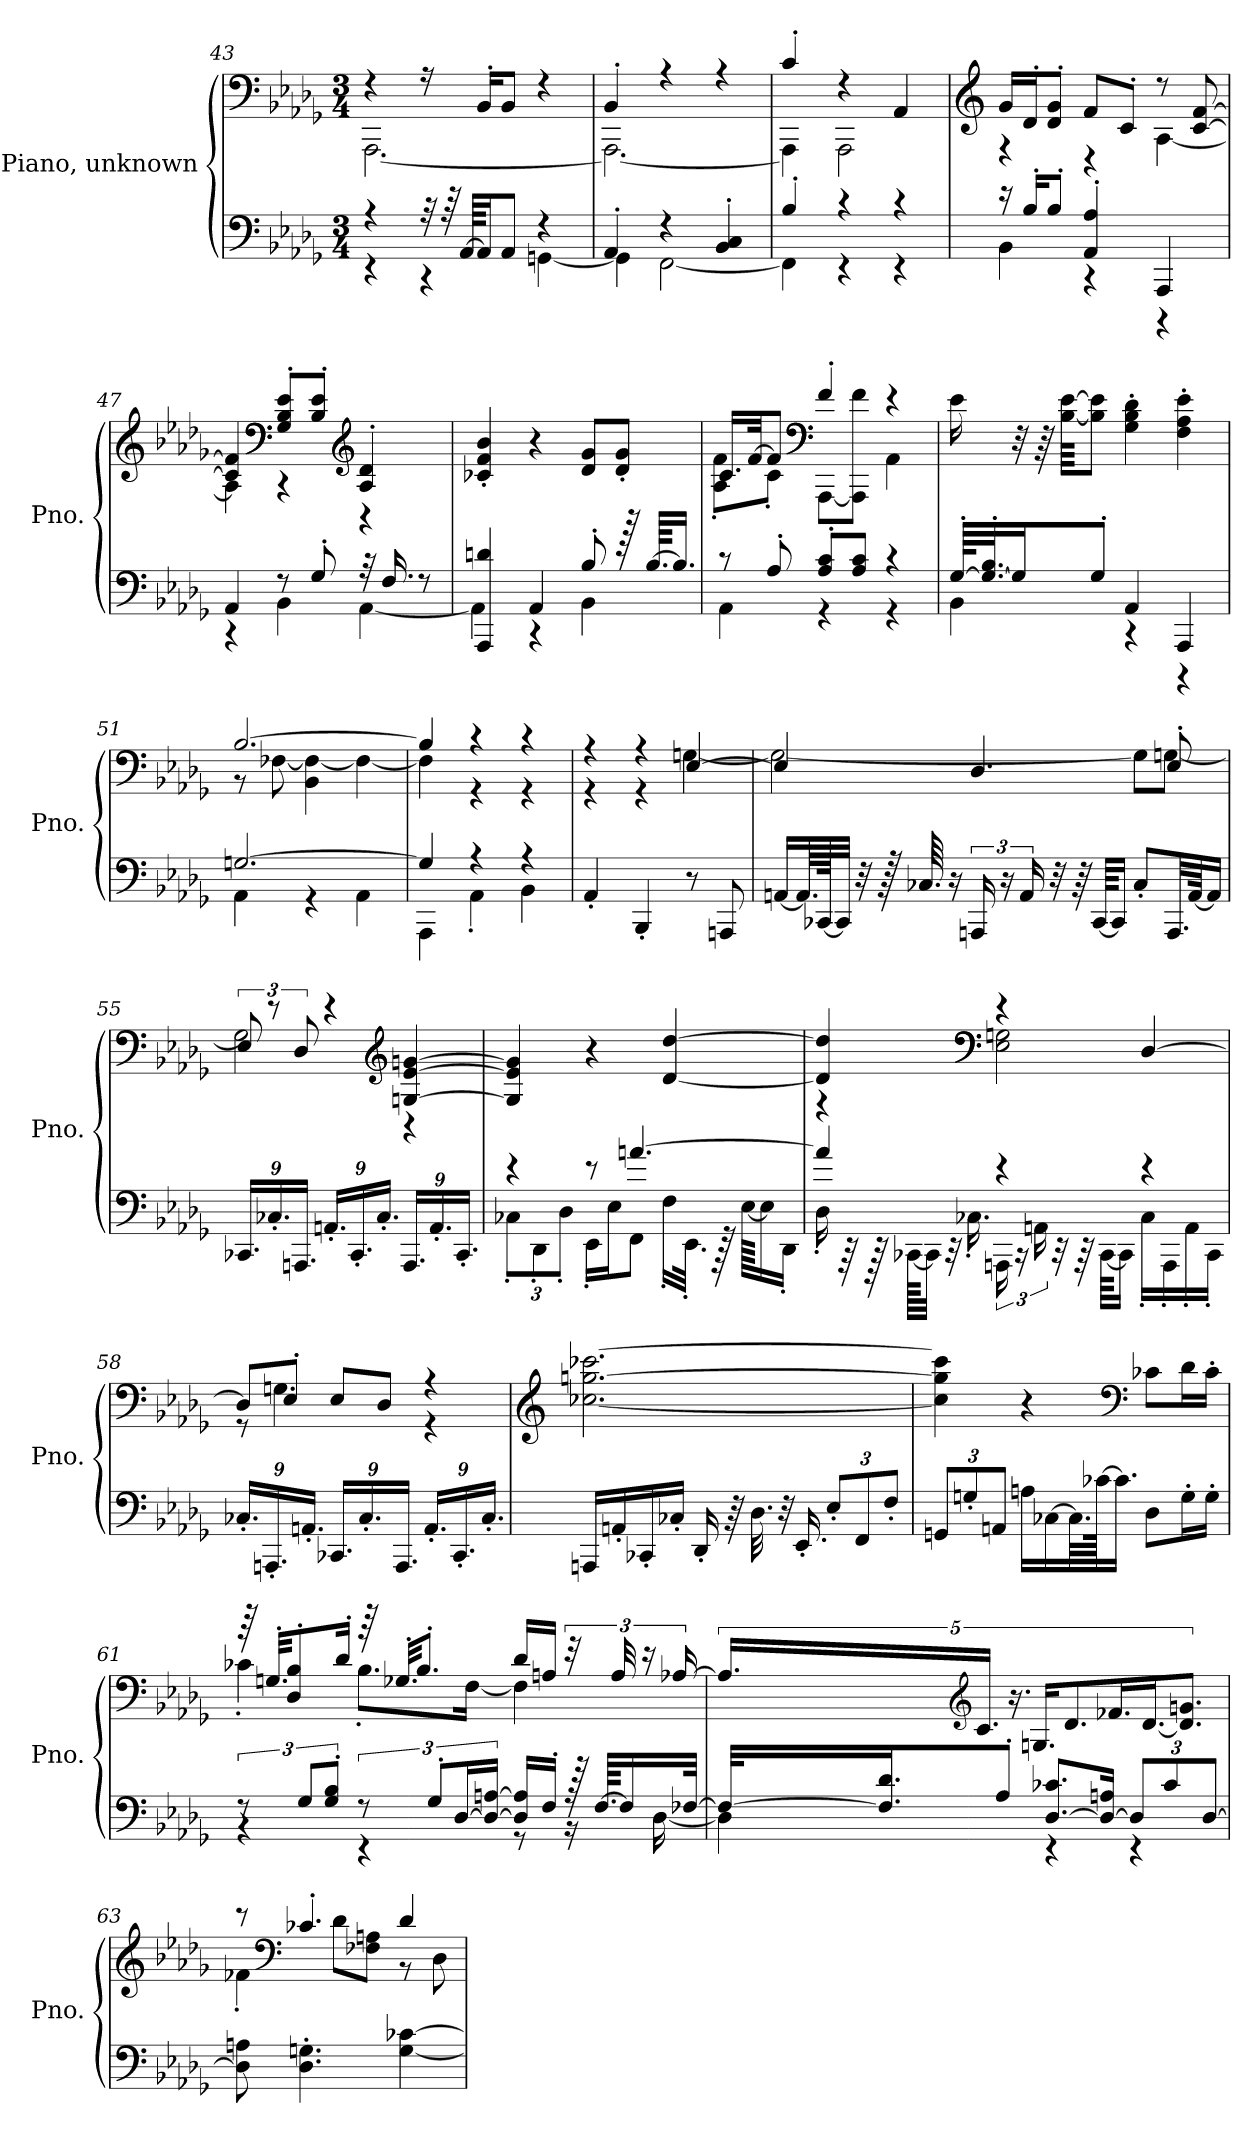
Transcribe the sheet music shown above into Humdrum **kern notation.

**kern	**kern
*part1	*part1
*staff2	*staff1
*I"Piano, unknown	*
*I'Pno.	*
*clefF4	*clefF4
*k[b-e-a-d-g-]	*k[b-e-a-d-g-]
*M3/4	*M3/4
=43	=43
*^	*^
4r	4r	4r	[2.AAA-\
32r	4r	16r	.
64r	.	.	.
[64AA-/KKLL	.	.	.
16AA-/J]	.	16BB-'/KL	.
8AA-/J	.	8BB-/J	.
4r	[4GGn\	4r	.
=44	=44	=44	=44
4AA-'/	4GG\]	4BB-'/	2.AAA-\_
4r	[2FF\	4r	.
4BB-/' 4C/'	.	4r	.
=45	=45	=45	=45
4B-'/	4FF\]	4c'/	4AAA-\]
4r	4r	4r	2AAA-\
4r	4r	4AA-/	.
!!LO:LB:g=z	!!
=46	=46	=46	=46
*	*	*clefG2	*
16r	4BB-\	16g-/LL	4r
16B-'/KL	.	16d-'/J	.
8B-'/J	.	8d-/' 8g-/'J	.
4AA-/' 4A-/'	4r	8f/L	4r
.	.	8c'/J	.
4AAA-/	4r	8r	[4A-\
.	.	[8c/ [8f/	.
=47	=47	=47	=47
4AA-/	4r	4c/] 4f/]	4A-\]
*	*	*clefF4	*
8r	4BB-\	8G-/' 8B-/' 8e-/'L	4r
8G-'/	.	8B-/' 8e-/'J	.
*	*	*clefG2	*
32r	[4AA-\	4A-/' 4d-/'	4r
16.F/	.	.	.
8r	.	.	.
*	*	*v	*v
=48	=48	=48
4AAA-/ 4dn/	4AA-\]	4c-X/' 4f/' 4b-/'
4AA-/	4r	4r
8B-'/	4BB-\	8d-/ 8g-/L
128r	.	8d-/' 8g-/'J
[64.B-/KKLL	.	.
16.B-/JJ]	.	.
=49	=49	=49
*	*	*^
8r	4AA-\	16.c/LL	8A-\' 8f\'L
.	.	[32f/JK	.
8A-'/	.	8f/J]	8c'\J
*	*	*clefF4	*
8A-/' 8c/'L	4r	4f'/	[8AAA-\L
8A-/ 8c/J	.	.	8AAA-\] 8f\J
4r	4r	4r	4AA-\
*	*	*v	*v
!!LO:LB:g=z
=50	=50	=50
[64G-'/KLLL	4BB-\	16e-\
32.G-/_' 32.B-/'J	.	.
16G-/J]	.	32r
.	.	64r
.	.	[64B-\ [64e-\KKKL
8G-'/J	.	8B-\] 8e-\]J
4AA-/	4r	4G-\' 4B-\' 4d-\'
4AAA-/	4r	4F\' 4A-\' 4e-\'
=51	=51	=51
*	*	*^
[2.Gn/	4AA-\	[2.B-/	8r
.	.	.	[8F-X\
.	4r	.	4BB-\ 4F-\_
.	4AA-\	.	4F-\_
=52	=52	=52	=52
4G/]	4AAA-\	4B-/]	4F-\]
4r	4AA-'\	4r	4r
4r	4BB-\	4r	4r
*v	*v	*	*
=53	=53	=53
4AA-'/	4r	4r
4BBB-'/	4r	4r
8r	[4E-/	[4Gn\
8AAAn/	.	.
!!LO:LB:g=z	!!
=54	=54	=54
[16AAn/LL	4E-/]	2G\_
64.AA/LL]	.	.
[128CC-X/JK	.	.
32CC-/JJJ]	.	.
32r	.	.
128r	.	.
64.C-X/	.	.
16r	.	.
24AAAn/	4.D-/	.
24r	.	.
24AA/	.	.
32r	.	.
64r	.	.
[64CC-/KKLL	.	.
16CC-/JJ]	.	.
8C-'/L	.	8G\L]
32.AAA/LL	8E-'/	[8Gn\J
[64AA/JK	.	.
16AA/JJ]	.	.
=55	=55	=55
*Xbrackettup	*	*
18.CC-X/LL	12E-/	2G\]
18.C-X'/	12r	.
18.AAAn/JJ	12D-/	.
18.AAn'/LL	4r	.
18.CC-'/	.	.
18.C-'/JJ	.	.
*	*clefG2	*
18.AAA/LL	[4Gn/ [4e-/ [4gn/	4r
18.AA'/	.	.
18.CC-'/JJ	.	.
*	*v	*v
!!LO:LB:g=z
=56	=56
*^	*
4r	12C-X'\L	4G/] 4e-/] 4g/]
.	12DD-'\	.
.	12D-'\J	.
8r	16EE-'\LL	4r
.	16E-\J	.
[4.an/	8FF\J	.
.	16F'\LL	[4d-/ [4dd-/
.	32.EE-'\JJk	.
.	128r	.
.	[128E-\KKKLL	.
.	16E-\]	.
.	16DD-'\JJ	.
=57	=57	=57
*	*	*^
4a/]	16D-'\	4d-/] 4dd-/]	4r
.	64r	.	.
.	128r	.	.
.	[128CC-X\KKLLL	.	.
.	32CC-\JJJ]	.	.
.	32r	.	.
.	16.C-X'\	.	.
*	*	*clefF4	*
*	*brackettup	*	*
4r	24AAAn\	4r	2E-\ 2Gn\
.	24r	.	.
.	24AAn\	.	.
.	32r	.	.
.	64r	.	.
.	[64CC-\KKLL	.	.
.	16CC-\JJ]	.	.
4r	16C-'\LL	[4D-/	.
.	16AAA'\	.	.
.	16AA'\	.	.
.	16CC-'\JJ	.	.
*v	*v	*	*
!!LO:PB:g=z	!!
=58	=58	=58
*Xbrackettup	*	*
18.C-X'/LL	8D-/L]	8r
18.AAAn'/	.	.
.	8E-'/J	4.Gn\
18.AAn'/JJ	.	.
18.CC-X/LL	8E-/L	.
18.C-'/	.	.
.	8D-/J	.
18.AAA/JJ	.	.
18.AA'/LL	4r	4r
18.CC-'/	.	.
18.C-'/JJ	.	.
*	*v	*v
=59	=59
*	*clefG2
16AAAn/LL	[2.cc-X\ [2.ggn\ [2.ccc-X\
16AAn'/	.
16CC-X'/	.
16C-X'/JJ	.
16DD-'/	.
64r	.
32.D-\	.
32r	.
16.EE-'/	.
12E-'/L	.
12FF/	.
12F'/J	.
!!LO:LB:g=z
=60	=60
12GGn/L	4cc-\] 4gg\] 4ccc-\]
12Gn'/	.
12AAn/J	.
16An\LL	4r
[16C-X\	.
64.C-\LL]	.
[128c-X\JJK	.
16.c-\JJ]	.
*	*clefF4
8D-\L	8c-X\L
16G'\L	16d-\L
16G'\JJ	16c-'\JJ
=61	=61
*brackettup	*
*^	*^
12r	4r	64r	4c-X'\
.	.	32.Gn'/KKL	.
.	.	8D-/' 8B-/'	.
12G-/L	.	.	.
12G-/' 12B-/'J	.	.	.
.	.	16d-'/Jk	.
12r	4r	64r	8.B-'\L
.	.	32.G-X'/KKL	.
.	.	8.B-'/J	.
12G-'/L	.	.	.
[24D-/L	.	.	.
.	.	.	[16F\Jk
24D-/_ [24An/JJ	.	.	.
16D-/] 16A/]LL	8r	16d-/LL	4F\]
16F'/JJ	.	16An/JJ	.
128r	16r	48r	.
[64.F/KKLL	.	.	.
.	.	48A/	.
16F/]	.	.	.
.	.	24r	.
.	[16D-\	.	.
.	.	[24A-X/	.
[32F-X/JJk	.	.	.
*	*	*v	*v
!!LO:LB:g=z
=62	=62	=62
32F-/KLL_	4D-\]	20.A-/LL]
16.F-/] 16.d-/J	.	.
*	*	*clefG2
.	.	20.c/JJ
8A-'/J	.	.
.	.	20.r
.	.	20.Gn/KL
[8.D-/ 8.c-X/L	4r	.
.	.	10.d-/
16D-/_ 16An/Jk	.	.
.	.	20.f-X/L
*Xbrackettup	*	*
12D-/L]	4r	.
.	.	[20.d-/J
12c-/	.	.
.	.	10.d-/] 10.gn/J
[12D-/J	.	.
*v	*v	*
=63	=63
*	*^
8D-\] 8An\	8r	4f-X'\
*	*clefF4	*
4.D-\' 4.Gn\'	4.c-X'/	.
.	.	8d-\L
.	.	8F-X\ 8An\J
[4G\ [4c-X\	4d-/	8r
.	.	8D-\
*	*v	*v
=	=
*-	*-
